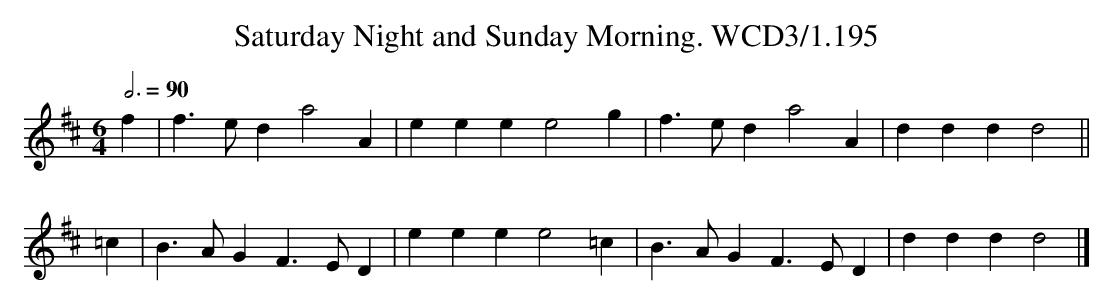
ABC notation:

X:1
T:Saturday Night and Sunday Morning. WCD3/1.195
M:6/4
L:1/4
Q:3/4=90
K:D
f|f3/e/d a2A|eee e2g|f3/e/d a2A|dddd2||
=c|B3/A/G F3/E/D|eee e2=c|B3/A/G F3/E/D|ddd d2|]
